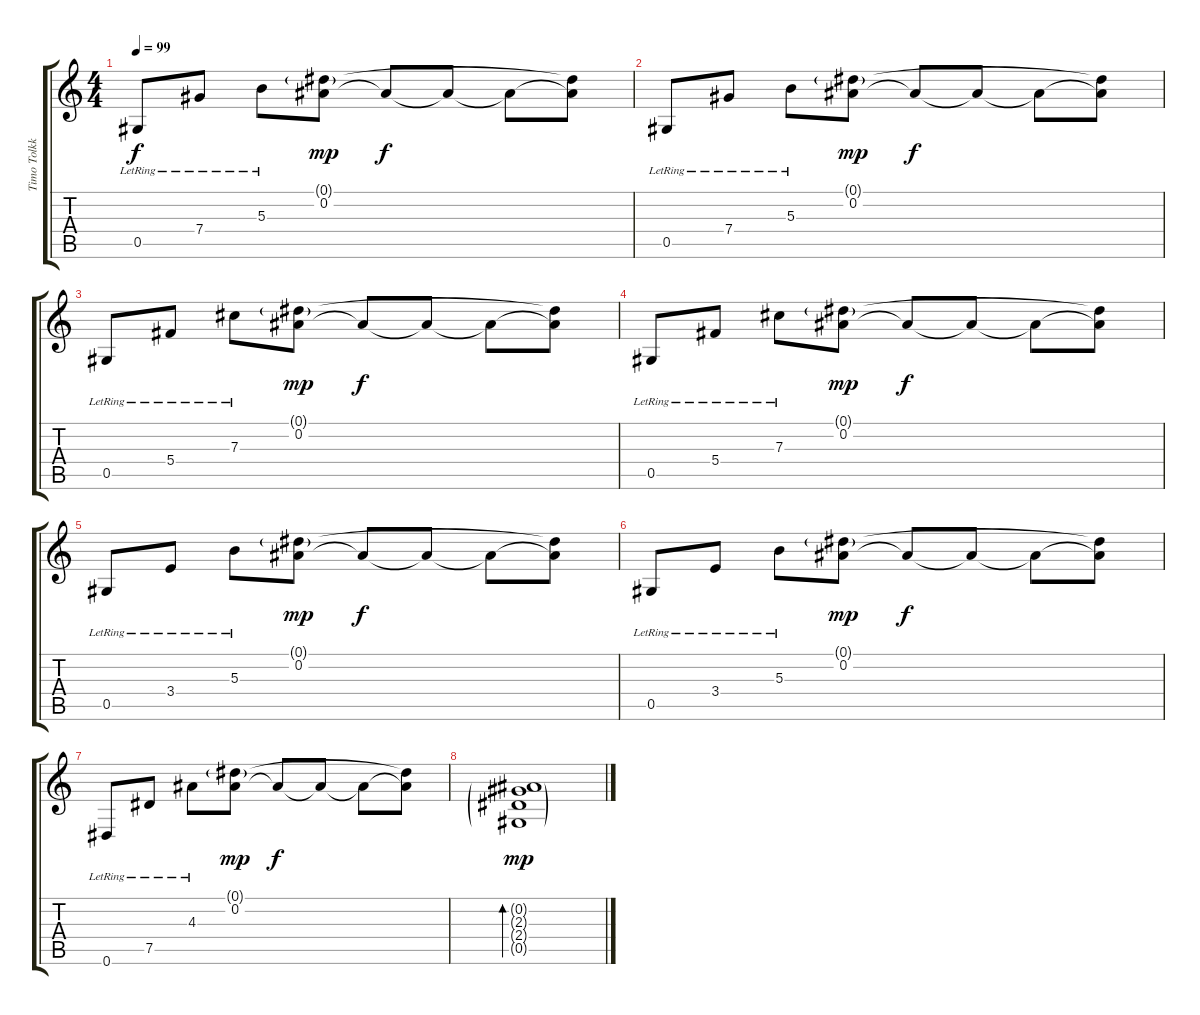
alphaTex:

\track ("Timo Tolkki" "Timo Tolkk") {instrument acousticguitarsteel}
\staff {score tabs}
\tuning (Eb4 Bb3 Gb3 Db3 Ab2 Eb2) {hide}
\ts (4 4)
\tempo 99
\clef g2
\ks c
0.5{lr}.8{dy f} 7.4{lr}.8 5.3{lr}.8 (0.1{g} 0.2).8{dy mp} 0.2{t}.8{dy f} 0.2{t}.8 0.2{t}.8 (0.1{t} 0.2{t}).8 |
0.5{lr}.8 7.4{lr}.8 5.3{lr}.8 (0.1{g} 0.2).8{dy mp} 0.2{t}.8{dy f} 0.2{t}.8 0.2{t}.8 (0.1{t} 0.2{t}).8 |
0.5{lr}.8 5.4{lr}.8 7.3{lr}.8 (0.1{g} 0.2).8{dy mp} 0.2{t}.8{dy f} 0.2{t}.8 0.2{t}.8 (0.1{t} 0.2{t}).8 |
0.5{lr}.8 5.4{lr}.8 7.3{lr}.8 (0.1{g} 0.2).8{dy mp} 0.2{t}.8{dy f} 0.2{t}.8 0.2{t}.8 (0.1{t} 0.2{t}).8 |
0.5{lr}.8 3.4{lr}.8 5.3{lr}.8 (0.1{g} 0.2).8{dy mp} 0.2{t}.8{dy f} 0.2{t}.8 0.2{t}.8 (0.1{t} 0.2{t}).8 |
0.5{lr}.8 3.4{lr}.8 5.3{lr}.8 (0.1{g} 0.2).8{dy mp} 0.2{t}.8{dy f} 0.2{t}.8 0.2{t}.8 (0.1{t} 0.2{t}).8 |
0.6{lr}.8 7.5{lr}.8 4.3{lr}.8 (0.1{g} 0.2).8{dy mp} 0.2{t}.8{dy f} 0.2{t}.8 0.2{t}.8 (0.1{t} 0.2{t}).8 |
(0.2{g} 2.3{g} 2.4{g} 0.5{g}).1{bd 120 dy mp}
